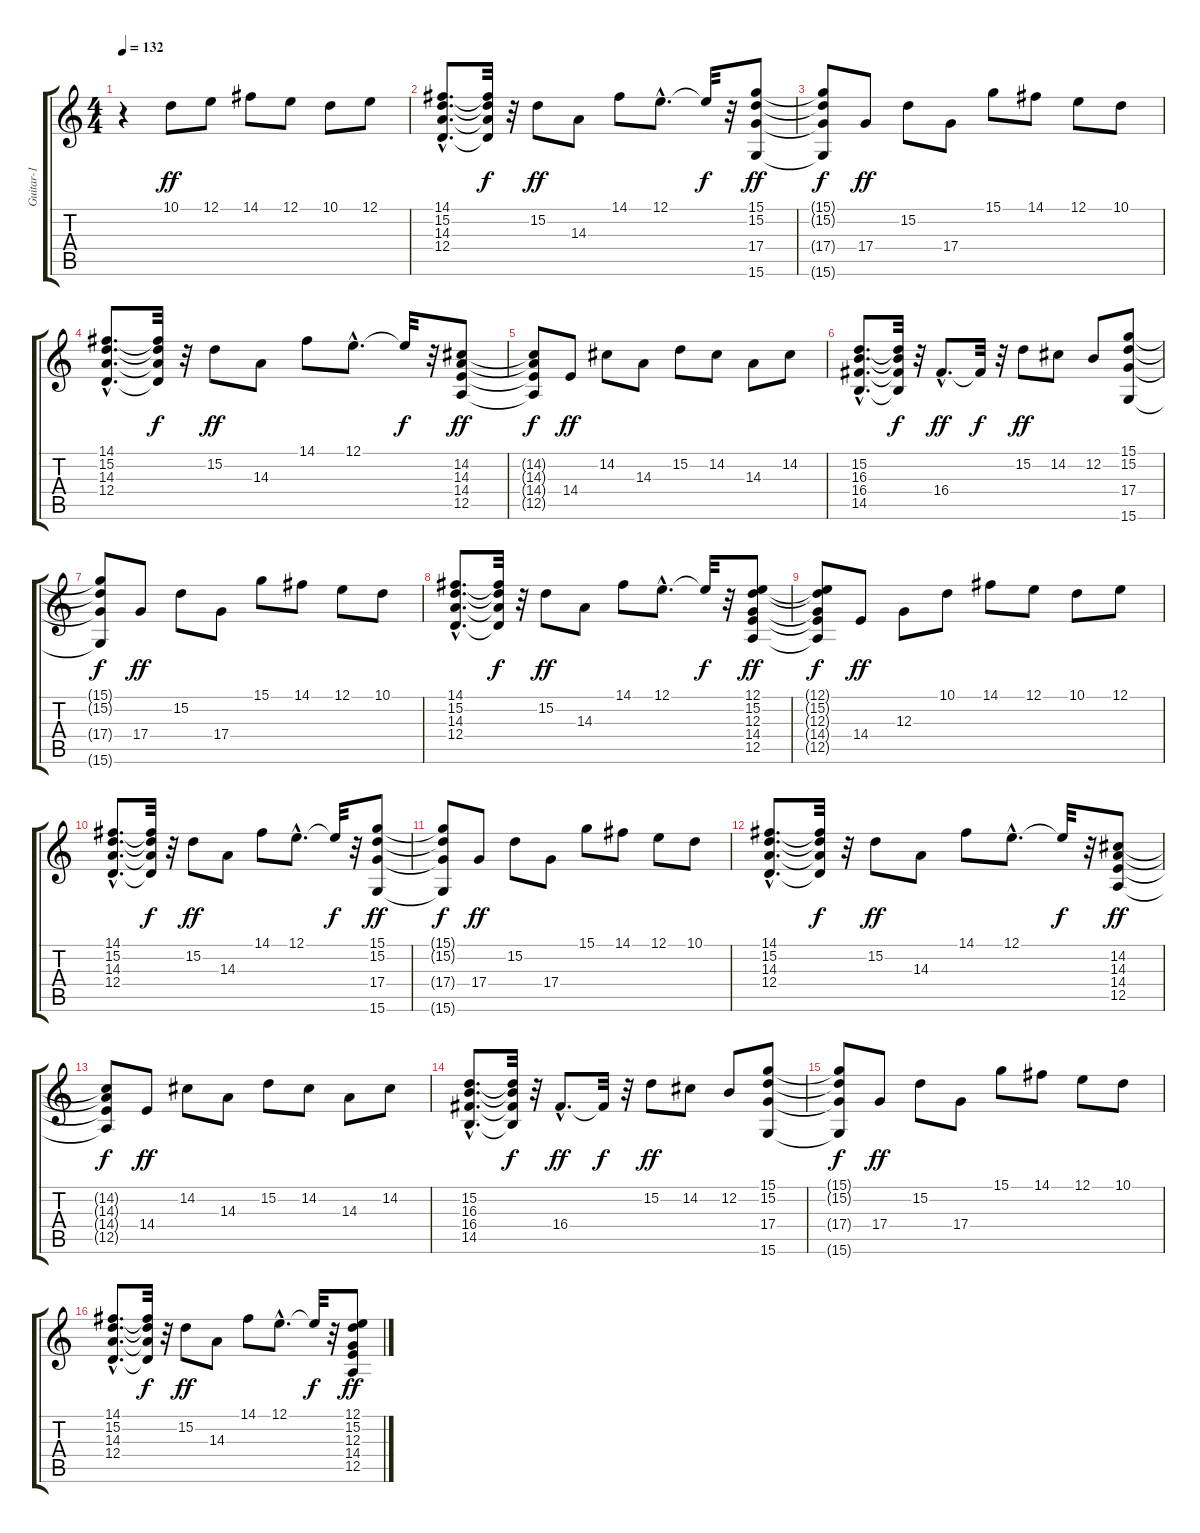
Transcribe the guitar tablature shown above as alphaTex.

\track ("Guitar-1" "Guitar-1") {instrument electricgrandpiano}
\staff {score tabs}
\tuning (E4 B3 G3 D3 A2 E2) {hide}
\ts (4 4)
\tempo 132
\clef g2
\ks c
r.4{dy ff instrument electricgrandpiano} 10.1.8 12.1.8 14.1.8 12.1.8 10.1.8 12.1.8 |
(14.1{hac} 15.2{hac} 14.3{hac} 12.4{hac}).8{d} (14.1{t} 15.2{t} 14.3{t} 12.4{t}).32{dy f} r.32 15.2.8{dy ff} 14.3.8 14.1.8 12.1{hac}.8{d} 12.1{t}.32{dy f} r.32 (15.1 15.2 17.4 15.6).8{dy ff} |
(15.1{t} 15.2{t} 17.4{t} 15.6{t}).8{dy f} 17.4.8{dy ff} 15.2.8 17.4.8 15.1.8 14.1.8 12.1.8 10.1.8 |
(14.1{hac} 15.2{hac} 14.3{hac} 12.4{hac}).8{d} (14.1{t} 15.2{t} 14.3{t} 12.4{t}).32{dy f} r.32 15.2.8{dy ff} 14.3.8 14.1.8 12.1{hac}.8{d} 12.1{t}.32{dy f} r.32 (14.2 14.3 14.4 12.5).8{dy ff} |
(14.2{t} 14.3{t} 14.4{t} 12.5{t}).8{dy f} 14.4.8{dy ff} 14.2.8 14.3.8 15.2.8 14.2.8 14.3.8 14.2.8 |
(15.2{hac} 16.3{hac} 16.4{hac} 14.5{hac}).8{d} (15.2{t} 16.3{t} 16.4{t} 14.5{t}).32{dy f} r.32 16.4{hac}.8{d dy ff} 16.4{t}.32{dy f} r.32 15.2.8{dy ff} 14.2.8 12.2.8 (15.1 15.2 17.4 15.6).8 |
(15.1{t} 15.2{t} 17.4{t} 15.6{t}).8{dy f} 17.4.8{dy ff} 15.2.8 17.4.8 15.1.8 14.1.8 12.1.8 10.1.8 |
(14.1{hac} 15.2{hac} 14.3{hac} 12.4{hac}).8{d} (14.1{t} 15.2{t} 14.3{t} 12.4{t}).32{dy f} r.32 15.2.8{dy ff} 14.3.8 14.1.8 12.1{hac}.8{d} 12.1{t}.32{dy f} r.32 (12.1 15.2 12.3 14.4 12.5).8{dy ff} |
(12.1{t} 15.2{t} 12.3{t} 14.4{t} 12.5{t}).8{dy f} 14.4.8{dy ff} 12.3.8 10.1.8 14.1.8 12.1.8 10.1.8 12.1.8 |
(14.1{hac} 15.2{hac} 14.3{hac} 12.4{hac}).8{d} (14.1{t} 15.2{t} 14.3{t} 12.4{t}).32{dy f} r.32 15.2.8{dy ff} 14.3.8 14.1.8 12.1{hac}.8{d} 12.1{t}.32{dy f} r.32 (15.1 15.2 17.4 15.6).8{dy ff} |
(15.1{t} 15.2{t} 17.4{t} 15.6{t}).8{dy f} 17.4.8{dy ff} 15.2.8 17.4.8 15.1.8 14.1.8 12.1.8 10.1.8 |
(14.1{hac} 15.2{hac} 14.3{hac} 12.4{hac}).8{d} (14.1{t} 15.2{t} 14.3{t} 12.4{t}).32{dy f} r.32 15.2.8{dy ff} 14.3.8 14.1.8 12.1{hac}.8{d} 12.1{t}.32{dy f} r.32 (14.2 14.3 14.4 12.5).8{dy ff} |
(14.2{t} 14.3{t} 14.4{t} 12.5{t}).8{dy f} 14.4.8{dy ff} 14.2.8 14.3.8 15.2.8 14.2.8 14.3.8 14.2.8 |
(15.2{hac} 16.3{hac} 16.4{hac} 14.5{hac}).8{d} (15.2{t} 16.3{t} 16.4{t} 14.5{t}).32{dy f} r.32 16.4{hac}.8{d dy ff} 16.4{t}.32{dy f} r.32 15.2.8{dy ff} 14.2.8 12.2.8 (15.1 15.2 17.4 15.6).8 |
(15.1{t} 15.2{t} 17.4{t} 15.6{t}).8{dy f} 17.4.8{dy ff} 15.2.8 17.4.8 15.1.8 14.1.8 12.1.8 10.1.8 |
(14.1{hac} 15.2{hac} 14.3{hac} 12.4{hac}).8{d} (14.1{t} 15.2{t} 14.3{t} 12.4{t}).32{dy f} r.32 15.2.8{dy ff} 14.3.8 14.1.8 12.1{hac}.8{d} 12.1{t}.32{dy f} r.32 (12.1 15.2 12.3 14.4 12.5).8{dy ff}
